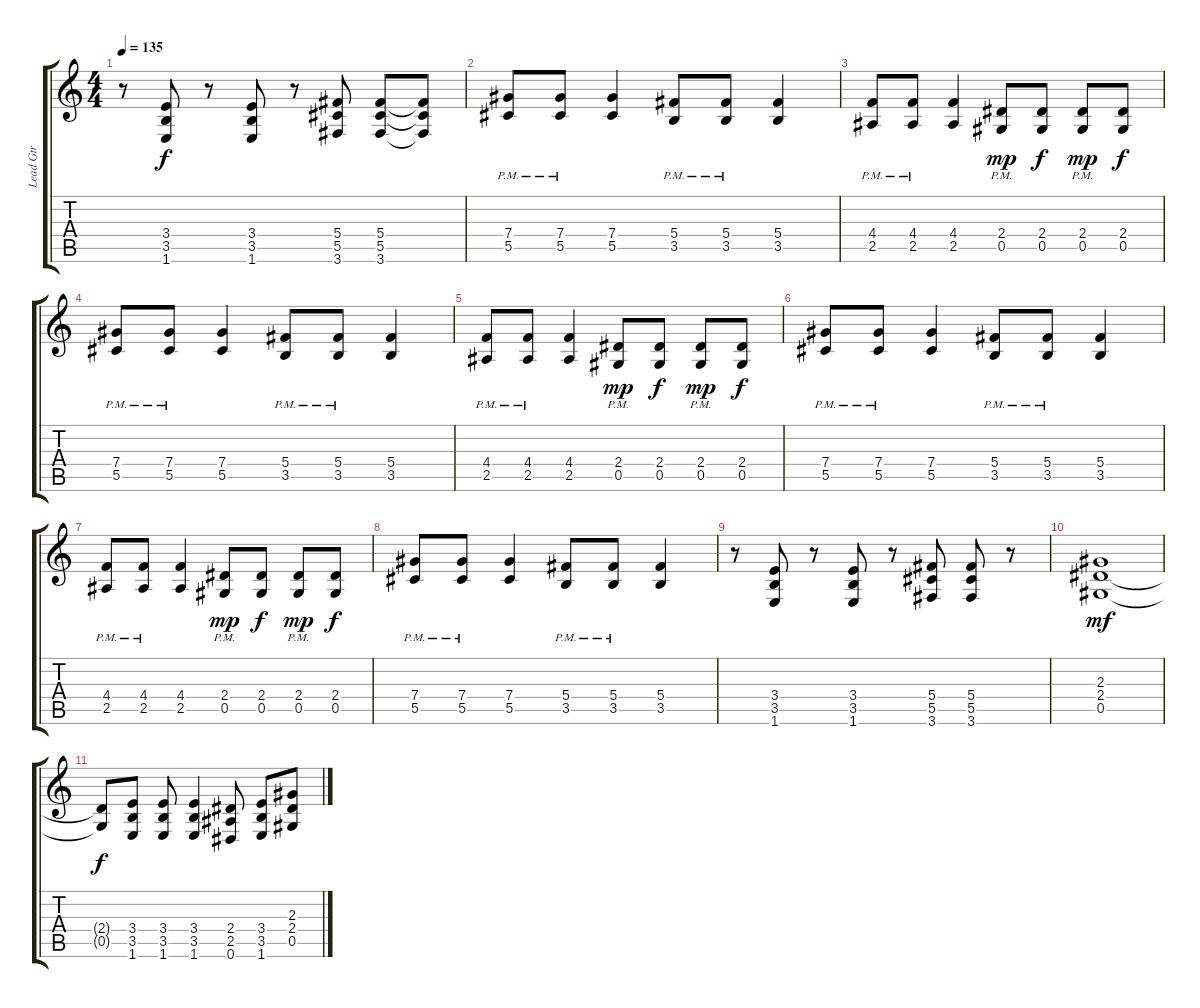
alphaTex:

\track ("Lead Gtr" "Lead Gtr") {instrument distortionguitar}
\staff {score tabs}
\tuning (Eb4 Bb3 Gb3 Db3 Ab2 Eb2) {hide}
\ts (4 4)
\tempo 135
\clef g2
\ks c
r.8{dy f} (3.4 3.5 1.6).8 r.8 (3.4 3.5 1.6).8 r.8 (5.4 5.5 3.6).8 (5.4 5.5 3.6).8 (5.4{t} 5.5{t} 3.6{t}).8 |
(7.4{pm} 5.5).8 (7.4{pm} 5.5).8 (7.4 5.5).4 (5.4{pm} 3.5).8 (5.4{pm} 3.5).8 (5.4 3.5).4 |
(4.4{pm} 2.5).8 (4.4{pm} 2.5).8 (4.4 2.5).4 (2.4{pm} 0.5).8{dy mp} (2.4 0.5).8{dy f} (2.4{pm} 0.5).8{dy mp} (2.4 0.5).8{dy f} |
(7.4{pm} 5.5).8 (7.4{pm} 5.5).8 (7.4 5.5).4 (5.4{pm} 3.5).8 (5.4{pm} 3.5).8 (5.4 3.5).4 |
(4.4{pm} 2.5).8 (4.4{pm} 2.5).8 (4.4 2.5).4 (2.4{pm} 0.5).8{dy mp} (2.4 0.5).8{dy f} (2.4{pm} 0.5).8{dy mp} (2.4 0.5).8{dy f} |
(7.4{pm} 5.5).8 (7.4{pm} 5.5).8 (7.4 5.5).4 (5.4{pm} 3.5).8 (5.4{pm} 3.5).8 (5.4 3.5).4 |
(4.4{pm} 2.5).8 (4.4{pm} 2.5).8 (4.4 2.5).4 (2.4{pm} 0.5).8{dy mp} (2.4 0.5).8{dy f} (2.4{pm} 0.5).8{dy mp} (2.4 0.5).8{dy f} |
(7.4{pm} 5.5).8 (7.4{pm} 5.5).8 (7.4 5.5).4 (5.4{pm} 3.5).8 (5.4{pm} 3.5).8 (5.4 3.5).4 |
r.8 (3.4 3.5 1.6).8 r.8 (3.4 3.5 1.6).8 r.8 (5.4 5.5 3.6).8 (5.4 5.5 3.6).8 r.8 |
(2.3 2.4 0.5).1{dy mf} |
(2.4{t} 0.5{t}).8{dy f} (3.4 3.5 1.6).8 (3.4 3.5 1.6).8 (3.4 3.5 1.6).4 (2.4 2.5 0.6).8 (3.4 3.5 1.6).8 (2.3 2.4 0.5).8
